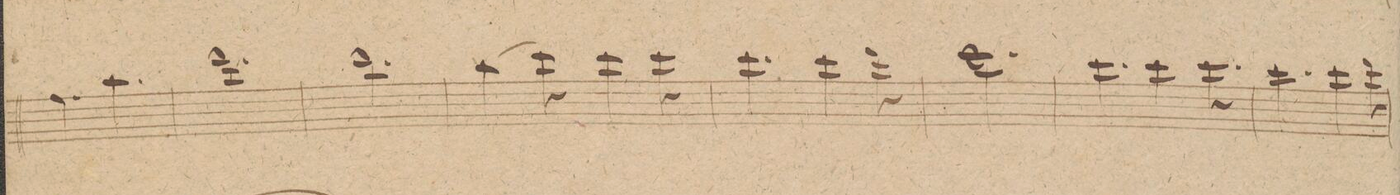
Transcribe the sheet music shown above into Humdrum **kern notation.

**kern	**dynam
*I"Fagotto 1mo	*
*clefF4	*
*k[]	*
*M6/8	*
4.A\	.
4.c\	.
=116	=116
2.f\	.
=117	=117
2.d\	.
=118	=118
(4c\	.
8e\)	.
4e\	.
8e\	.
=119	=119
4.e\	.
4e\	.
8f\	.
=120	=120
2.e\	.
=121	=121
4.e\	.
4e\	.
8e\	.
=122	=122
4.e\	.
4e\	.
8f\	.
=123	=123
*-	*-
